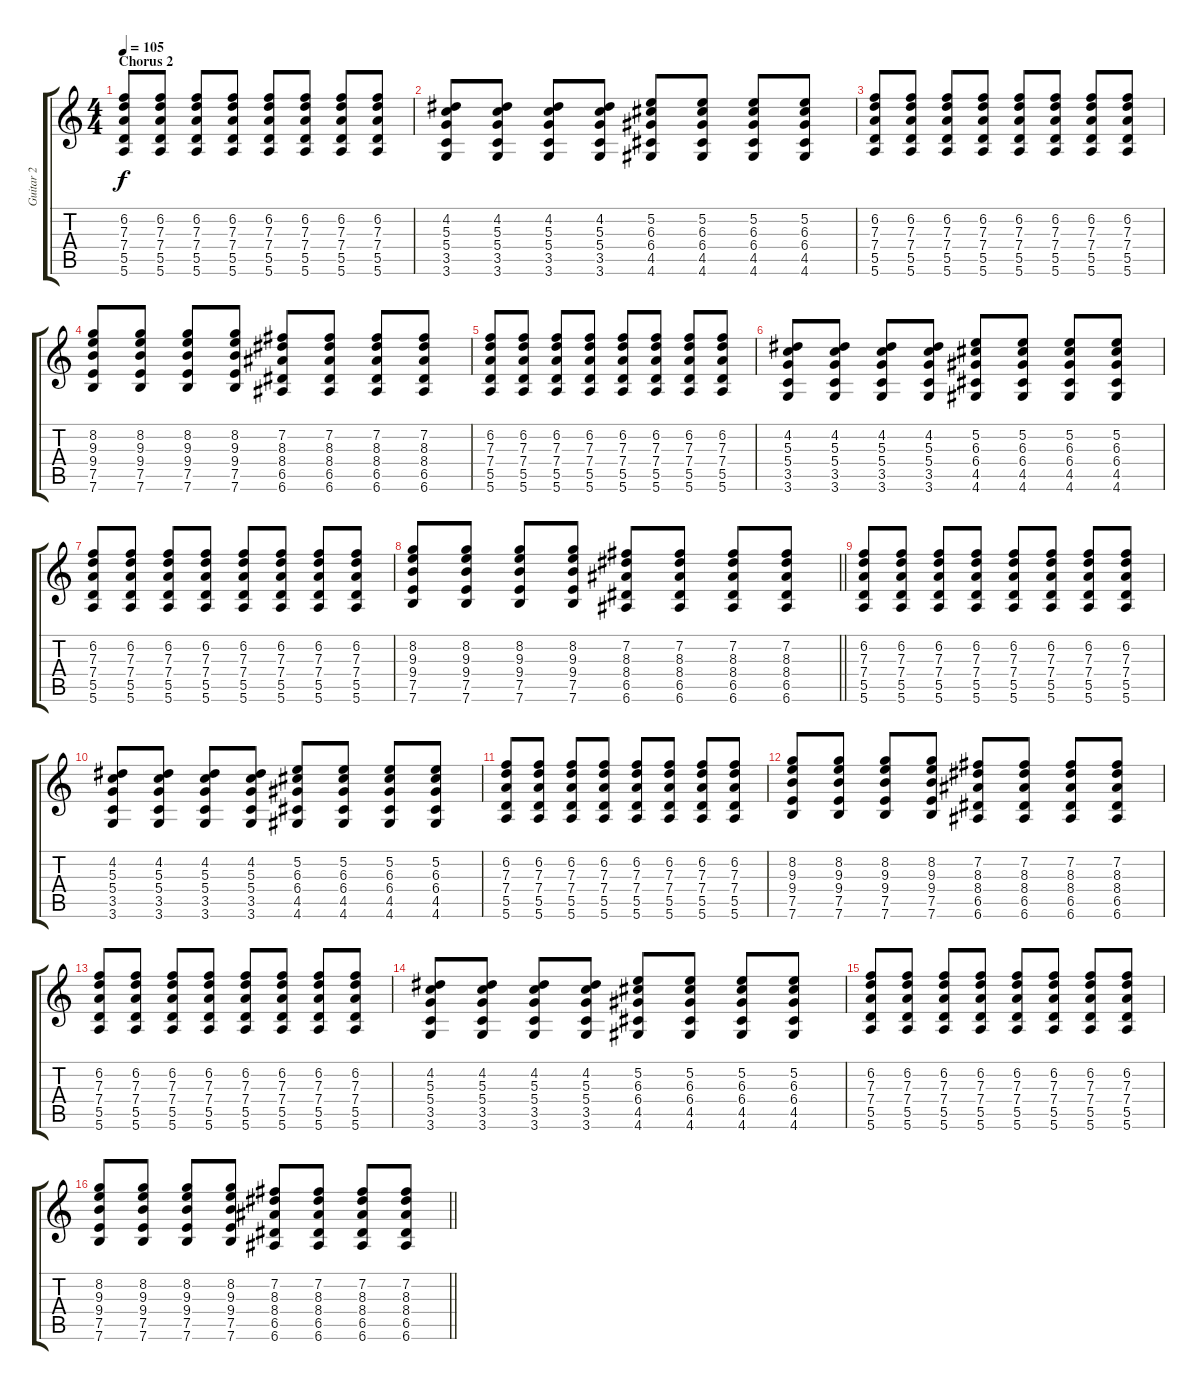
\track ("Guitar 2" "Guitar 2") {instrument distortionguitar}
\staff {score tabs}
\tuning (E4 B3 G3 D3 A2 E2) {hide}
\ts (4 4)
\section ("" "Chorus 2")
\tempo 105
\clef g2
\ks c
(6.2 7.3 7.4 5.5 5.6).8{dy f} (6.2 7.3 7.4 5.5 5.6).8 (6.2 7.3 7.4 5.5 5.6).8 (6.2 7.3 7.4 5.5 5.6).8 (6.2 7.3 7.4 5.5 5.6).8 (6.2 7.3 7.4 5.5 5.6).8 (6.2 7.3 7.4 5.5 5.6).8 (6.2 7.3 7.4 5.5 5.6).8 |
(4.2 5.3 5.4 3.5 3.6).8 (4.2 5.3 5.4 3.5 3.6).8 (4.2 5.3 5.4 3.5 3.6).8 (4.2 5.3 5.4 3.5 3.6).8 (5.2 6.3 6.4 4.5 4.6).8 (5.2 6.3 6.4 4.5 4.6).8 (5.2 6.3 6.4 4.5 4.6).8 (5.2 6.3 6.4 4.5 4.6).8 |
(6.2 7.3 7.4 5.5 5.6).8 (6.2 7.3 7.4 5.5 5.6).8 (6.2 7.3 7.4 5.5 5.6).8 (6.2 7.3 7.4 5.5 5.6).8 (6.2 7.3 7.4 5.5 5.6).8 (6.2 7.3 7.4 5.5 5.6).8 (6.2 7.3 7.4 5.5 5.6).8 (6.2 7.3 7.4 5.5 5.6).8 |
(8.2 9.3 9.4 7.5 7.6).8 (8.2 9.3 9.4 7.5 7.6).8 (8.2 9.3 9.4 7.5 7.6).8 (8.2 9.3 9.4 7.5 7.6).8 (7.2 8.3 8.4 6.5 6.6).8 (7.2 8.3 8.4 6.5 6.6).8 (7.2 8.3 8.4 6.5 6.6).8 (7.2 8.3 8.4 6.5 6.6).8 |
(6.2 7.3 7.4 5.5 5.6).8 (6.2 7.3 7.4 5.5 5.6).8 (6.2 7.3 7.4 5.5 5.6).8 (6.2 7.3 7.4 5.5 5.6).8 (6.2 7.3 7.4 5.5 5.6).8 (6.2 7.3 7.4 5.5 5.6).8 (6.2 7.3 7.4 5.5 5.6).8 (6.2 7.3 7.4 5.5 5.6).8 |
(4.2 5.3 5.4 3.5 3.6).8 (4.2 5.3 5.4 3.5 3.6).8 (4.2 5.3 5.4 3.5 3.6).8 (4.2 5.3 5.4 3.5 3.6).8 (5.2 6.3 6.4 4.5 4.6).8 (5.2 6.3 6.4 4.5 4.6).8 (5.2 6.3 6.4 4.5 4.6).8 (5.2 6.3 6.4 4.5 4.6).8 |
(6.2 7.3 7.4 5.5 5.6).8 (6.2 7.3 7.4 5.5 5.6).8 (6.2 7.3 7.4 5.5 5.6).8 (6.2 7.3 7.4 5.5 5.6).8 (6.2 7.3 7.4 5.5 5.6).8 (6.2 7.3 7.4 5.5 5.6).8 (6.2 7.3 7.4 5.5 5.6).8 (6.2 7.3 7.4 5.5 5.6).8 |
\barLineRight lightlight
(8.2 9.3 9.4 7.5 7.6).8 (8.2 9.3 9.4 7.5 7.6).8 (8.2 9.3 9.4 7.5 7.6).8 (8.2 9.3 9.4 7.5 7.6).8 (7.2 8.3 8.4 6.5 6.6).8 (7.2 8.3 8.4 6.5 6.6).8 (7.2 8.3 8.4 6.5 6.6).8 (7.2 8.3 8.4 6.5 6.6).8 |
(6.2 7.3 7.4 5.5 5.6).8 (6.2 7.3 7.4 5.5 5.6).8 (6.2 7.3 7.4 5.5 5.6).8 (6.2 7.3 7.4 5.5 5.6).8 (6.2 7.3 7.4 5.5 5.6).8 (6.2 7.3 7.4 5.5 5.6).8 (6.2 7.3 7.4 5.5 5.6).8 (6.2 7.3 7.4 5.5 5.6).8 |
(4.2 5.3 5.4 3.5 3.6).8 (4.2 5.3 5.4 3.5 3.6).8 (4.2 5.3 5.4 3.5 3.6).8 (4.2 5.3 5.4 3.5 3.6).8 (5.2 6.3 6.4 4.5 4.6).8 (5.2 6.3 6.4 4.5 4.6).8 (5.2 6.3 6.4 4.5 4.6).8 (5.2 6.3 6.4 4.5 4.6).8 |
(6.2 7.3 7.4 5.5 5.6).8 (6.2 7.3 7.4 5.5 5.6).8 (6.2 7.3 7.4 5.5 5.6).8 (6.2 7.3 7.4 5.5 5.6).8 (6.2 7.3 7.4 5.5 5.6).8 (6.2 7.3 7.4 5.5 5.6).8 (6.2 7.3 7.4 5.5 5.6).8 (6.2 7.3 7.4 5.5 5.6).8 |
(8.2 9.3 9.4 7.5 7.6).8 (8.2 9.3 9.4 7.5 7.6).8 (8.2 9.3 9.4 7.5 7.6).8 (8.2 9.3 9.4 7.5 7.6).8 (7.2 8.3 8.4 6.5 6.6).8 (7.2 8.3 8.4 6.5 6.6).8 (7.2 8.3 8.4 6.5 6.6).8 (7.2 8.3 8.4 6.5 6.6).8 |
(6.2 7.3 7.4 5.5 5.6).8 (6.2 7.3 7.4 5.5 5.6).8 (6.2 7.3 7.4 5.5 5.6).8 (6.2 7.3 7.4 5.5 5.6).8 (6.2 7.3 7.4 5.5 5.6).8 (6.2 7.3 7.4 5.5 5.6).8 (6.2 7.3 7.4 5.5 5.6).8 (6.2 7.3 7.4 5.5 5.6).8 |
(4.2 5.3 5.4 3.5 3.6).8 (4.2 5.3 5.4 3.5 3.6).8 (4.2 5.3 5.4 3.5 3.6).8 (4.2 5.3 5.4 3.5 3.6).8 (5.2 6.3 6.4 4.5 4.6).8 (5.2 6.3 6.4 4.5 4.6).8 (5.2 6.3 6.4 4.5 4.6).8 (5.2 6.3 6.4 4.5 4.6).8 |
(6.2 7.3 7.4 5.5 5.6).8 (6.2 7.3 7.4 5.5 5.6).8 (6.2 7.3 7.4 5.5 5.6).8 (6.2 7.3 7.4 5.5 5.6).8 (6.2 7.3 7.4 5.5 5.6).8 (6.2 7.3 7.4 5.5 5.6).8 (6.2 7.3 7.4 5.5 5.6).8 (6.2 7.3 7.4 5.5 5.6).8 |
\barLineRight lightlight
(8.2 9.3 9.4 7.5 7.6).8 (8.2 9.3 9.4 7.5 7.6).8 (8.2 9.3 9.4 7.5 7.6).8 (8.2 9.3 9.4 7.5 7.6).8 (7.2 8.3 8.4 6.5 6.6).8 (7.2 8.3 8.4 6.5 6.6).8 (7.2 8.3 8.4 6.5 6.6).8 (7.2 8.3 8.4 6.5 6.6).8
